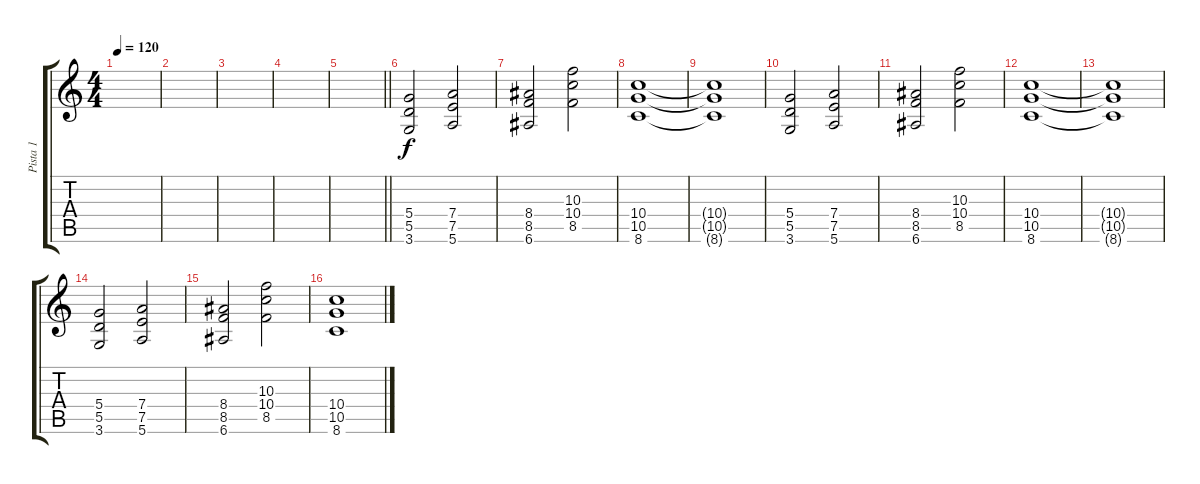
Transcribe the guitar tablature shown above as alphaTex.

\track ("Pista 1" "Pista 1") {instrument distortionguitar}
\staff {score tabs}
\tuning (E4 B3 G3 D3 A2 E2) {hide}
\ts (4 4)
\tempo 120
\clef g2
\ks c
|
|
|
|
\barLineRight lightlight
|
(5.4 5.5 3.6).2 (7.4 7.5 5.6).2 |
(8.4 8.5 6.6).2 (10.3 10.4 8.5).2 |
(10.4 10.5 8.6).1 |
(10.4{t} 10.5{t} 8.6{t}).1 |
(5.4 5.5 3.6).2 (7.4 7.5 5.6).2 |
(8.4 8.5 6.6).2 (10.3 10.4 8.5).2 |
(10.4 10.5 8.6).1 |
(10.4{t} 10.5{t} 8.6{t}).1 |
(5.4 5.5 3.6).2 (7.4 7.5 5.6).2 |
(8.4 8.5 6.6).2 (10.3 10.4 8.5).2 |
(10.4 10.5 8.6).1
